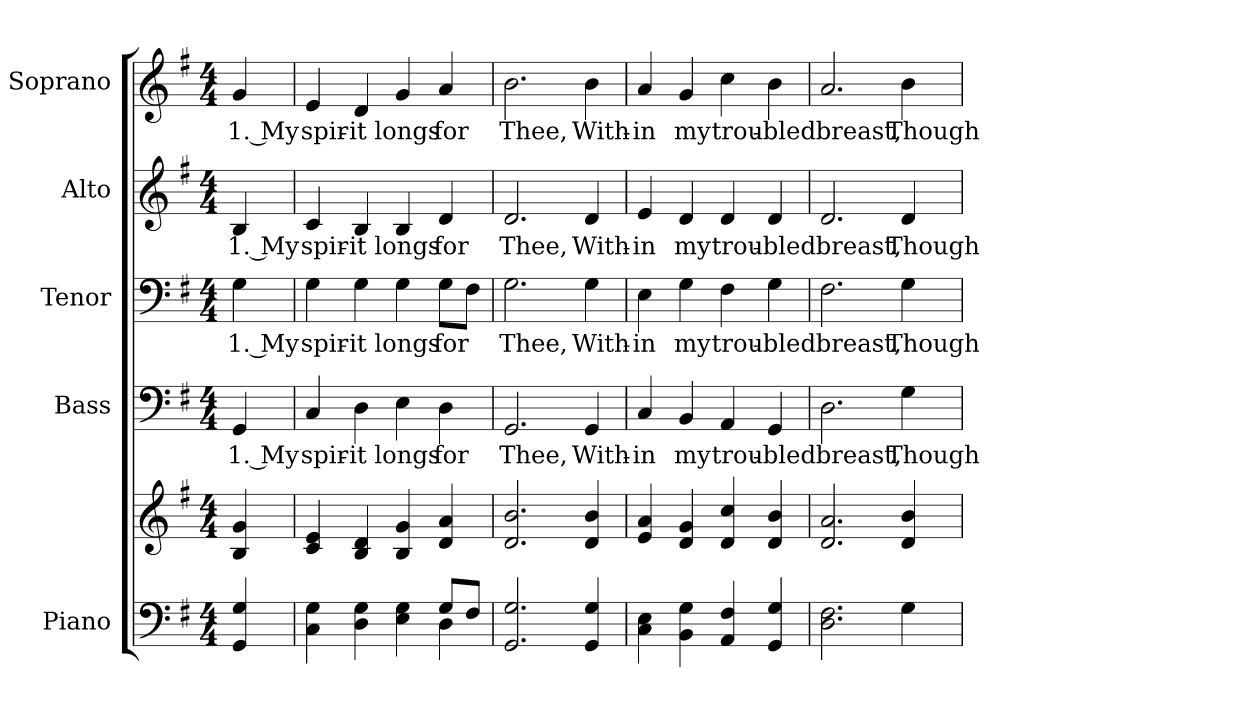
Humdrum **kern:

**kern	**kern	**kern	**text	**kern	**text	**kern	**text	**kern	**text
*part5	*part5	*part4	*part4	*part3	*part3	*part2	*part2	*part1	*part1
*staff6	*staff5	*staff4	*staff4	*staff3	*staff3	*staff2	*staff2	*staff1	*staff1
*I"Piano	*	*I"Bass	*	*I"Tenor	*	*I"Alto	*	*I"Soprano	*
*I'Pno.	*	*I'B.	*	*I'T.	*	*I'A.	*	*I'S.	*
!!LO:PB:g=z
*clefF4	*clefG2	*clefF4	*	*clefF4	*	*clefG2	*	*clefG2	*
*k[f#]	*k[f#]	*k[f#]	*	*k[f#]	*	*k[f#]	*	*k[f#]	*
*G:	*G:	*G:	*	*G:	*	*G:	*	*G:	*
*M4/4	*M4/4	*M4/4	*	*M4/4	*	*M4/4	*	*M4/4	*
*MM140	*MM140	*MM140	*	*MM140	*	*MM140	*	*MM140	*
=1	=1	=1	=1	=1	=1	=1	=1	=1	=1
!	!	!	!LO:LY:b:color=#000000	!	!	!	!	!	!
!	!	!	!	!	!LO:LY:b:color=#000000	!	!	!	!
!	!	!	!	!	!	!	!LO:LY:b:color=#000000	!	!
!	!	!	!	!	!	!	!	!	!LO:LY:b:color=#000000
4GGi/ 4Gi	4Bi/ 4gi	4GGi/	1. My	4Gi\	1. My	4Bi/	1. My	4gi/	1. My
=2	=2	=2	=2	=2	=2	=2	=2	=2	=2
*^	*	*	*	*	*	*	*	*	*
!	!	!	!	!LO:LY:b:color=#000000	!	!	!	!	!	!
!	!	!	!	!	!	!LO:LY:b:color=#000000	!	!	!	!
!	!	!	!	!	!	!	!	!LO:LY:b:color=#000000	!	!
!	!	!	!	!	!	!	!	!	!	!LO:LY:b:color=#000000
4Ci\ 4Gi	2ryy	4ci/ 4ei	4Ci/	spir-	4Gi\	spir-	4ci/	spir-	4ei/	spir-
!	!	!	!	!LO:LY:b:color=#000000	!	!	!	!	!	!
!	!	!	!	!	!	!LO:LY:b:color=#000000	!	!	!	!
!	!	!	!	!	!	!	!	!LO:LY:b:color=#000000	!	!
!	!	!	!	!	!	!	!	!	!	!LO:LY:b:color=#000000
4Di\ 4Gi	.	4Bi/ 4di	4Di\	-it	4Gi\	-it	4Bi/	-it	4di/	-it
!	!	!	!	!LO:LY:b:color=#000000	!	!	!	!	!	!
!	!	!	!	!	!	!LO:LY:b:color=#000000	!	!	!	!
!	!	!	!	!	!	!	!	!LO:LY:b:color=#000000	!	!
!	!	!	!	!	!	!	!	!	!	!LO:LY:b:color=#000000
4Ei\ 4Gi	4ryy	4Bi/ 4gi	4Ei\	longs	4Gi\	longs	4Bi/	longs	4gi/	longs
!	!	!	!	!LO:LY:b:color=#000000	!	!	!	!	!	!
!	!	!	!	!	!	!LO:LY:b:color=#000000	!	!	!	!
!	!	!	!	!	!	!	!	!LO:LY:b:color=#000000	!	!
!	!	!	!	!	!	!	!	!	!	!LO:LY:b:color=#000000
8Gi/L	4Di\	4di/ 4ai	4Di\	for	8Gi\L	for	4di/	for	4ai/	for
8F#i/J	.	.	.	.	8F#i\J	.	.	.	.	.
*v	*v	*	*	*	*	*	*	*	*	*
=3	=3	=3	=3	=3	=3	=3	=3	=3	=3
!	!	!	!LO:LY:b:color=#000000	!	!	!	!	!	!
!	!	!	!	!	!LO:LY:b:color=#000000	!	!	!	!
!	!	!	!	!	!	!	!LO:LY:b:color=#000000	!	!
!	!	!	!	!	!	!	!	!	!LO:LY:b:color=#000000
2.GGi/ 2.Gi	2.di/ 2.bi	2.GGi/	Thee,	2.Gi\	Thee,	2.di/	Thee,	2.bi\	Thee,
!	!	!	!LO:LY:b:color=#000000	!	!	!	!	!	!
!	!	!	!	!	!LO:LY:b:color=#000000	!	!	!	!
!	!	!	!	!	!	!	!LO:LY:b:color=#000000	!	!
!	!	!	!	!	!	!	!	!	!LO:LY:b:color=#000000
4GGi/ 4Gi	4di/ 4bi	4GGi/	With-	4Gi\	With-	4di/	With-	4bi\	With-
!!LO:PB:g=z
=4	=4	=4	=4	=4	=4	=4	=4	=4	=4
!	!	!	!LO:LY:b:color=#000000	!	!	!	!	!	!
!	!	!	!	!	!LO:LY:b:color=#000000	!	!	!	!
!	!	!	!	!	!	!	!LO:LY:b:color=#000000	!	!
!	!	!	!	!	!	!	!	!	!LO:LY:b:color=#000000
4Ci\ 4Ei	4ei/ 4ai	4Ci/	-in	4Ei\	-in	4ei/	-in	4ai/	-in
!	!	!	!LO:LY:b:color=#000000	!	!	!	!	!	!
!	!	!	!	!	!LO:LY:b:color=#000000	!	!	!	!
!	!	!	!	!	!	!	!LO:LY:b:color=#000000	!	!
!	!	!	!	!	!	!	!	!	!LO:LY:b:color=#000000
4BBi\ 4Gi	4di/ 4gi	4BBi/	my	4Gi\	my	4di/	my	4gi/	my
!	!	!	!LO:LY:b:color=#000000	!	!	!	!	!	!
!	!	!	!	!	!LO:LY:b:color=#000000	!	!	!	!
!	!	!	!	!	!	!	!LO:LY:b:color=#000000	!	!
!	!	!	!	!	!	!	!	!	!LO:LY:b:color=#000000
4AAi/ 4F#i	4di/ 4cci	4AAi/	trou-	4F#i\	trou-	4di/	trou-	4cci\	trou-
!	!	!	!LO:LY:b:color=#000000	!	!	!	!	!	!
!	!	!	!	!	!LO:LY:b:color=#000000	!	!	!	!
!	!	!	!	!	!	!	!LO:LY:b:color=#000000	!	!
!	!	!	!	!	!	!	!	!	!LO:LY:b:color=#000000
4GGi/ 4Gi	4di/ 4bi	4GGi/	-bled	4Gi\	-bled	4di/	-bled	4bi\	-bled
=5	=5	=5	=5	=5	=5	=5	=5	=5	=5
!	!	!	!LO:LY:b:color=#000000	!	!	!	!	!	!
!	!	!	!	!	!LO:LY:b:color=#000000	!	!	!	!
!	!	!	!	!	!	!	!LO:LY:b:color=#000000	!	!
!	!	!	!	!	!	!	!	!	!LO:LY:b:color=#000000
2.Di\ 2.F#i	2.di/ 2.ai	2.Di\	breast,	2.F#i\	breast,	2.di/	breast,	2.ai/	breast,
!	!	!	!LO:LY:b:color=#000000	!	!	!	!	!	!
!	!	!	!	!	!LO:LY:b:color=#000000	!	!	!	!
!	!	!	!	!	!	!	!LO:LY:b:color=#000000	!	!
!	!	!	!	!	!	!	!	!	!LO:LY:b:color=#000000
4Gi\	4di/ 4bi	4Gi\	Though	4Gi\	Though	4di/	Though	4bi\	Though
=	=	=	=	=	=	=	=	=	=
*-	*-	*-	*-	*-	*-	*-	*-	*-	*-
